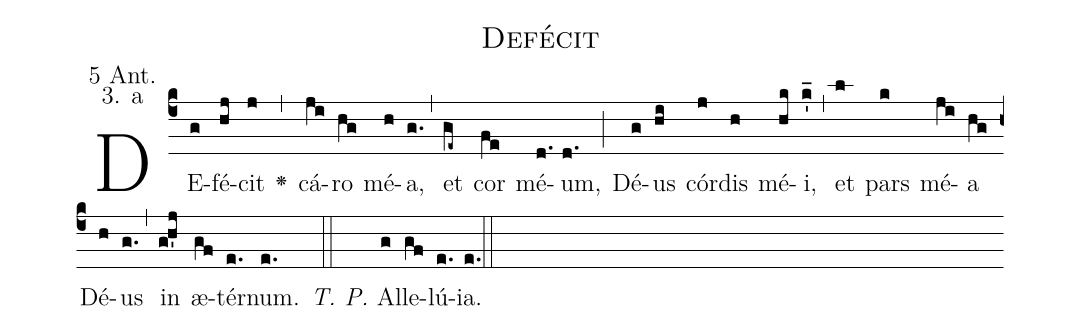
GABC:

name: Defécit;
office-part: 5 Antiphon;
mode: 3a;
annotation: 5 Ant.;
annotation: 3. a;
def-m1:}{\greseteolcustos{manual}{;
def-m2:\ifx\breakbeforeEuouae\undefined\else;
def-m3:\fi}\ifx\noeuouae\undefined\def\noeuouae{F}\fi\if\noeuouae F{;
def-m4:}\fi;
%%
% The syntax in this part is called gabc. Please refer to http://home.gna.org/gregorio/gabc/#basis

(c4)DE(g)fé(hj)cit(j) <v>\greheightstar</v>(,)
cá(ji)ro(hg) mé(h)a,(g.) (,)
et(ge~) cor(fe) mé(d.)um,(d.) (;)
Dé(g)us(hi) cór(j)dis(h) mé(hk)i,(k'_) (,)
et(l) pars(k) mé(ji)a(hg) Dé(h)us(g.) (,)
in(g!h'j) æ(gf)tér(e.)num.(e.) (::)
<i>T.~P.</i> Al(g)le(gf)lú(e.[em1])ia.(e.) (::[em2]z[em3])

E(j) u(j) o(j) u(h) a(j) e.(ih..) (::[em4])
